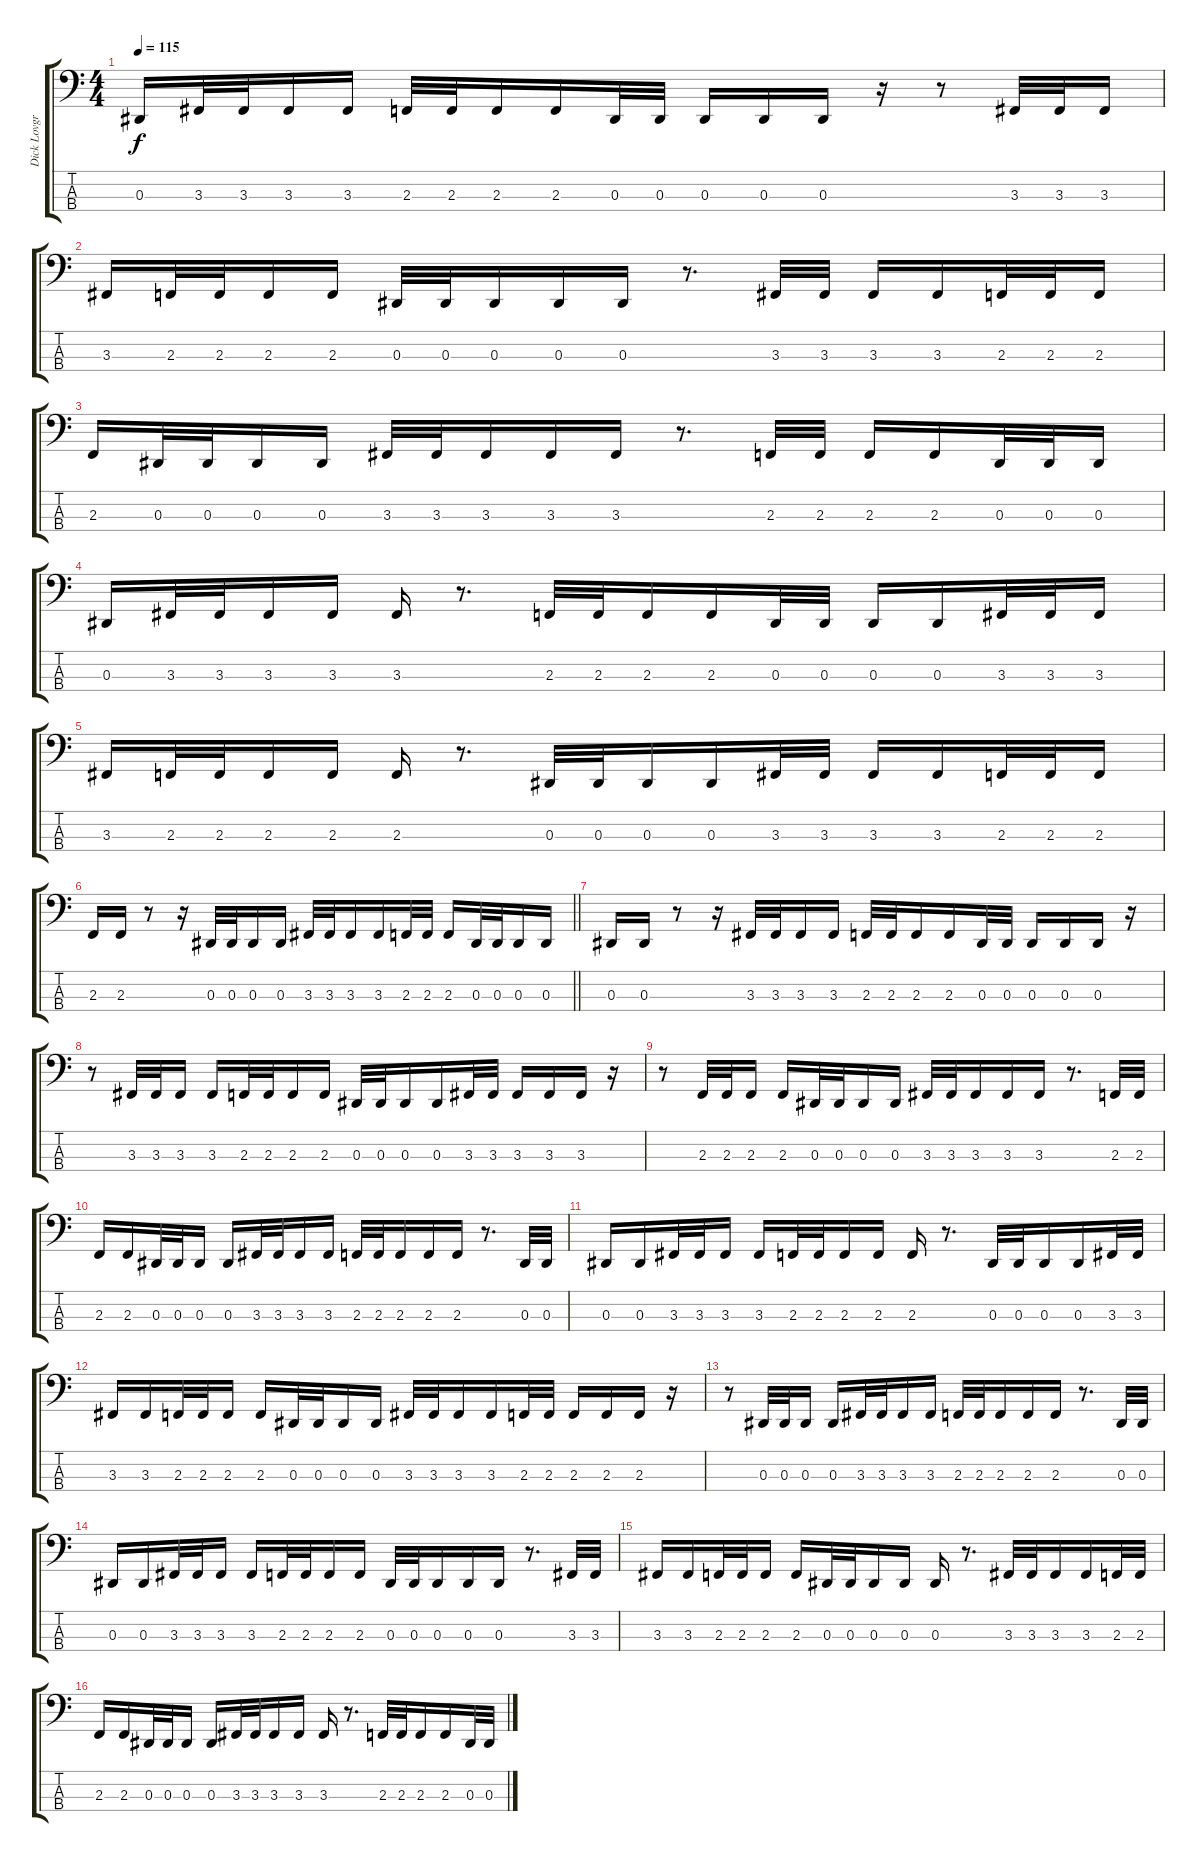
\track ("Dick Lovgren (Bass)" "Dick Lovgr") {instrument slapbass2}
\staff {score tabs}
\tuning (Bb1 Ab1 Eb1 Db1) {hide}
\ts (4 4)
\tempo 115
\clef f4
\ks c
0.3.16{dy f} 3.3.32 3.3.32 3.3.16 3.3.16 2.3.32 2.3.32 2.3.16 2.3.16 0.3.32 0.3.32 0.3.16 0.3.16 0.3.16 r.16 r.8 3.3.32 3.3.32 3.3.16 |
3.3.16 2.3.32 2.3.32 2.3.16 2.3.16 0.3.32 0.3.32 0.3.16 0.3.16 0.3.16 r.8{d} 3.3.32 3.3.32 3.3.16 3.3.16 2.3.32 2.3.32 2.3.16 |
2.3.16 0.3.32 0.3.32 0.3.16 0.3.16 3.3.32 3.3.32 3.3.16 3.3.16 3.3.16 r.8{d} 2.3.32 2.3.32 2.3.16 2.3.16 0.3.32 0.3.32 0.3.16 |
0.3.16 3.3.32 3.3.32 3.3.16 3.3.16 3.3.16 r.8{d} 2.3.32 2.3.32 2.3.16 2.3.16 0.3.32 0.3.32 0.3.16 0.3.16 3.3.32 3.3.32 3.3.16 |
3.3.16 2.3.32 2.3.32 2.3.16 2.3.16 2.3.16 r.8{d} 0.3.32 0.3.32 0.3.16 0.3.16 3.3.32 3.3.32 3.3.16 3.3.16 2.3.32 2.3.32 2.3.16 |
\barLineRight lightlight
2.3.16 2.3.16 r.8 r.16 0.3.32 0.3.32 0.3.16 0.3.16 3.3.32 3.3.32 3.3.16 3.3.16 2.3.32 2.3.32 2.3.16 0.3.32 0.3.32 0.3.16 0.3.16 |
0.3.16 0.3.16 r.8 r.16 3.3.32 3.3.32 3.3.16 3.3.16 2.3.32 2.3.32 2.3.16 2.3.16 0.3.32 0.3.32 0.3.16 0.3.16 0.3.16 r.16 |
r.8 3.3.32 3.3.32 3.3.16 3.3.16 2.3.32 2.3.32 2.3.16 2.3.16 0.3.32 0.3.32 0.3.16 0.3.16 3.3.32 3.3.32 3.3.16 3.3.16 3.3.16 r.16 |
r.8 2.3.32 2.3.32 2.3.16 2.3.16 0.3.32 0.3.32 0.3.16 0.3.16 3.3.32 3.3.32 3.3.16 3.3.16 3.3.16 r.8{d} 2.3.32 2.3.32 |
2.3.16 2.3.16 0.3.32 0.3.32 0.3.16 0.3.16 3.3.32 3.3.32 3.3.16 3.3.16 2.3.32 2.3.32 2.3.16 2.3.16 2.3.16 r.8{d} 0.3.32 0.3.32 |
0.3.16 0.3.16 3.3.32 3.3.32 3.3.16 3.3.16 2.3.32 2.3.32 2.3.16 2.3.16 2.3.16 r.8{d} 0.3.32 0.3.32 0.3.16 0.3.16 3.3.32 3.3.32 |
3.3.16 3.3.16 2.3.32 2.3.32 2.3.16 2.3.16 0.3.32 0.3.32 0.3.16 0.3.16 3.3.32 3.3.32 3.3.16 3.3.16 2.3.32 2.3.32 2.3.16 2.3.16 2.3.16 r.16 |
r.8 0.3.32 0.3.32 0.3.16 0.3.16 3.3.32 3.3.32 3.3.16 3.3.16 2.3.32 2.3.32 2.3.16 2.3.16 2.3.16 r.8{d} 0.3.32 0.3.32 |
0.3.16 0.3.16 3.3.32 3.3.32 3.3.16 3.3.16 2.3.32 2.3.32 2.3.16 2.3.16 0.3.32 0.3.32 0.3.16 0.3.16 0.3.16 r.8{d} 3.3.32 3.3.32 |
3.3.16 3.3.16 2.3.32 2.3.32 2.3.16 2.3.16 0.3.32 0.3.32 0.3.16 0.3.16 0.3.16 r.8{d} 3.3.32 3.3.32 3.3.16 3.3.16 2.3.32 2.3.32 |
2.3.16 2.3.16 0.3.32 0.3.32 0.3.16 0.3.16 3.3.32 3.3.32 3.3.16 3.3.16 3.3.16 r.8{d} 2.3.32 2.3.32 2.3.16 2.3.16 0.3.32 0.3.32
